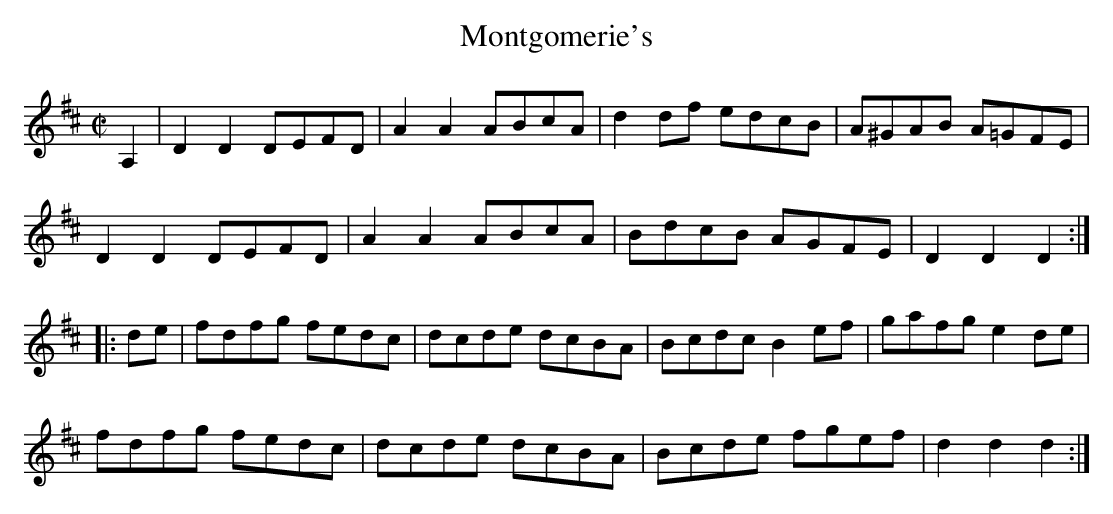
X:1
T:Montgomerie's
M:C|
L:1/8
K:D
A,2|D2 D2 DEFD|A2 A2 ABcA|d2 df edcB|A^GAB A=GFE|
D2D2 DEFD|A2A2 ABcA|BdcB AGFE|D2 D2 D2:|
|:de|fdfg fedc|dcde dcBA|Bcdc B2 ef|gafg e2 de|
fdfg fedc|dcde dcBA|Bcde fgef|d2 d2 d2:|]
